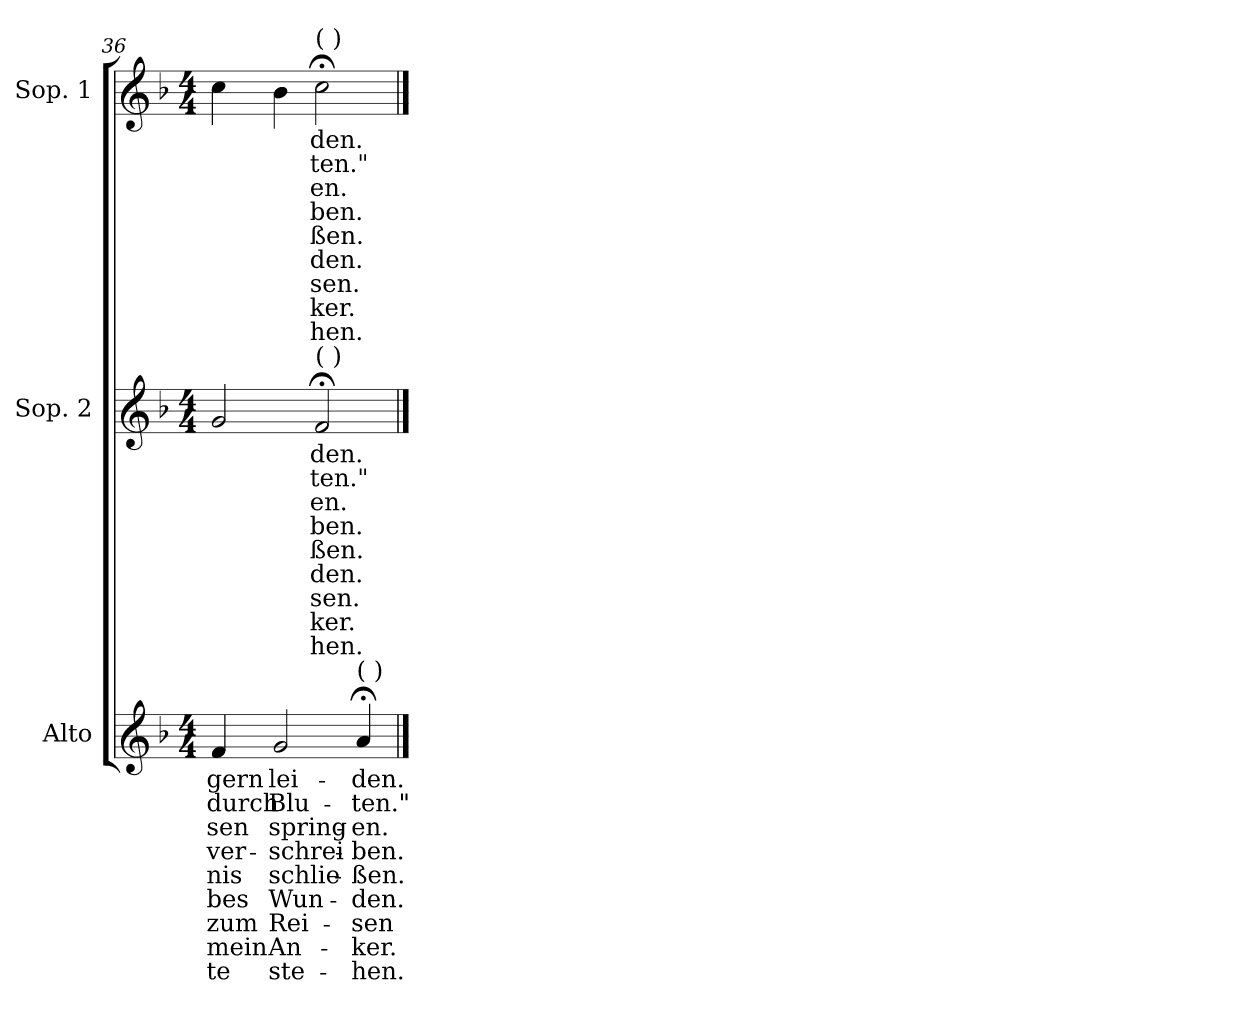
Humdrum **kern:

**kern	**text	**text	**text	**text	**text	**text	**text	**text	**text	**kern	**text	**text	**text	**text	**text	**text	**text	**text	**text	**kern	**text	**text	**text	**text	**text	**text	**text	**text	**text
*part3	*part3	*part3	*part3	*part3	*part3	*part3	*part3	*part3	*part3	*part2	*part2	*part2	*part2	*part2	*part2	*part2	*part2	*part2	*part2	*part1	*part1	*part1	*part1	*part1	*part1	*part1	*part1	*part1	*part1
*staff3	*staff3	*staff3	*staff3	*staff3	*staff3	*staff3	*staff3	*staff3	*staff3	*staff2	*staff2	*staff2	*staff2	*staff2	*staff2	*staff2	*staff2	*staff2	*staff2	*staff1	*staff1	*staff1	*staff1	*staff1	*staff1	*staff1	*staff1	*staff1	*staff1
*I"Alto	*	*	*	*	*	*	*	*	*	*I"Sop. 2	*	*	*	*	*	*	*	*	*	*I"Sop. 1	*	*	*	*	*	*	*	*	*
*clefG2	*	*	*	*	*	*	*	*	*	*clefG2	*	*	*	*	*	*	*	*	*	*clefG2	*	*	*	*	*	*	*	*	*
*k[b-]	*	*	*	*	*	*	*	*	*	*k[b-]	*	*	*	*	*	*	*	*	*	*k[b-]	*	*	*	*	*	*	*	*	*
*F:	*	*	*	*	*	*	*	*	*	*F:	*	*	*	*	*	*	*	*	*	*F:	*	*	*	*	*	*	*	*	*
*M4/4	*	*	*	*	*	*	*	*	*	*M4/4	*	*	*	*	*	*	*	*	*	*M4/4	*	*	*	*	*	*	*	*	*
=36	=36	=36	=36	=36	=36	=36	=36	=36	=36	=36	=36	=36	=36	=36	=36	=36	=36	=36	=36	=36	=36	=36	=36	=36	=36	=36	=36	=36	=36
!	!LO:LY:b	!LO:LY:b	!LO:LY:b	!LO:LY:b	!LO:LY:b	!LO:LY:b	!LO:LY:b	!LO:LY:b	!LO:LY:b	!	!	!	!	!	!	!	!	!	!	!	!	!	!	!	!	!	!	!	!
4f/	gern	durch	-sen	ver-	-nis	-bes	zum	mein	-te	2g/	.	.	.	.	.	.	.	.	.	4cc\	.	.	.	.	.	.	.	.	.
!	!LO:LY:b	!LO:LY:b	!LO:LY:b	!LO:LY:b	!LO:LY:b	!LO:LY:b	!LO:LY:b	!LO:LY:b	!LO:LY:b	!	!	!	!	!	!	!	!	!	!	!	!	!	!	!	!	!	!	!	!
2g/	lei-	Blu-	spring-	-schrei-	schlie-	Wun-	Rei-	An-	ste-	.	.	.	.	.	.	.	.	.	.	4b-\	.	.	.	.	.	.	.	.	.
!	!	!	!	!	!	!	!	!	!	!	!LO:LY:b	!LO:LY:b	!LO:LY:b	!LO:LY:b	!LO:LY:b	!LO:LY:b	!LO:LY:b	!LO:LY:b	!LO:LY:b	!	!	!	!	!	!	!	!	!	!
!	!	!	!	!	!	!	!	!	!	!	!	!	!	!	!	!	!	!	!	!LO:TX:a:t=( )	!	!	!	!	!	!	!	!	!
!	!	!	!	!	!	!	!	!	!	!LO:TX:a:t=( )	!	!	!	!	!	!	!	!	!	!	!	!	!	!	!	!	!	!	!
!	!	!	!	!	!	!	!	!	!	!	!	!	!	!	!	!	!	!	!	!	!LO:LY:b	!LO:LY:b	!LO:LY:b	!LO:LY:b	!LO:LY:b	!LO:LY:b	!LO:LY:b	!LO:LY:b	!LO:LY:b
.	.	.	.	.	.	.	.	.	.	2f;</	-den.	-ten."	-en.	-ben.	-ßen.	-den.	-sen.	-ker.	-hen.	2cc;<\	-den.	-ten."	-en.	-ben.	-ßen.	-den.	-sen.	-ker.	-hen.
!LO:TX:a:t=( )	!	!	!	!	!	!	!	!	!	!	!	!	!	!	!	!	!	!	!	!	!	!	!	!	!	!	!	!	!
!	!LO:LY:b	!LO:LY:b	!LO:LY:b	!LO:LY:b	!LO:LY:b	!LO:LY:b	!LO:LY:b	!LO:LY:b	!LO:LY:b	!	!	!	!	!	!	!	!	!	!	!	!	!	!	!	!	!	!	!	!
4a;</	-den.	-ten."	-en.	-ben.	-ßen.	-den.	-sen	-ker.	-hen.	.	.	.	.	.	.	.	.	.	.	.	.	.	.	.	.	.	.	.	.
==	==	==	==	==	==	==	==	==	==	==	==	==	==	==	==	==	==	==	==	==	==	==	==	==	==	==	==	==	==
*-	*-	*-	*-	*-	*-	*-	*-	*-	*-	*-	*-	*-	*-	*-	*-	*-	*-	*-	*-	*-	*-	*-	*-	*-	*-	*-	*-	*-	*-
